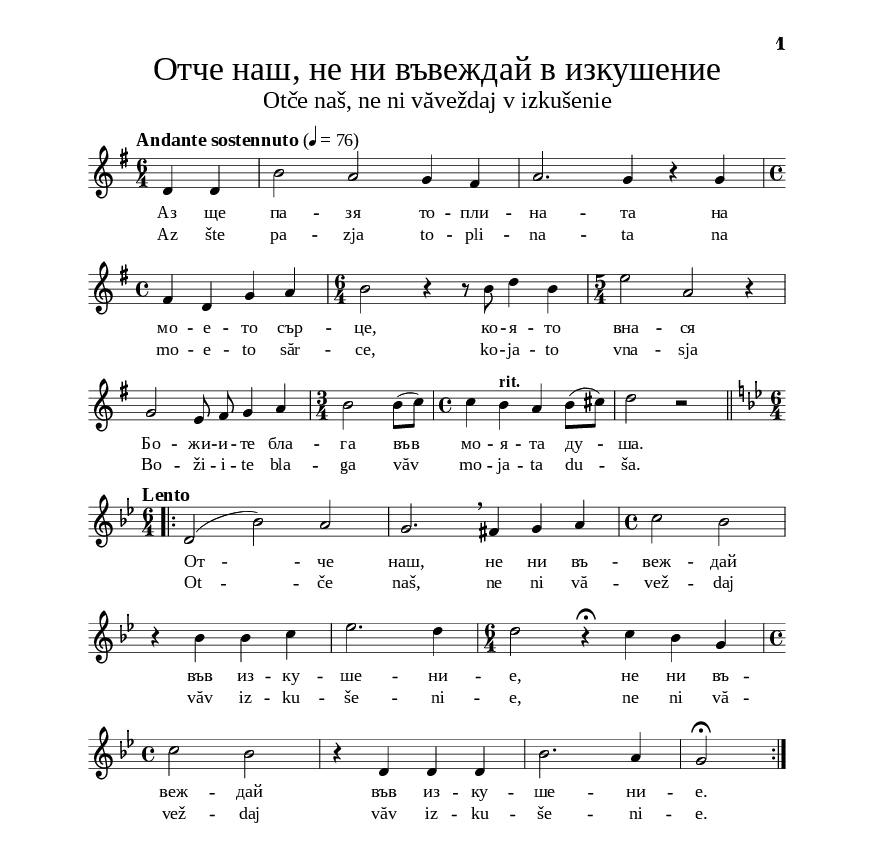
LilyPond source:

\version "2.24.3"

% include paper part and global functions
\include "include/globals.ily"

\bookpart {
  \label #'ref216
  \tocItem \markup "Отче наш, не ни ... – Otče naš, ne ni ... "
  \include "include/bookpart-paper.ily"
  \score {
    \include "include/score-layout.ily"

    \new Voice \absolute {
      \clef treble
      \key g \major
      \time 6/4
      \tempoFunc "Andante sostennuto" 4 "76"
      \autoBeamOff

      \partial 2
      d'4  d'4 | % 2
      b'2  a'2  g'4  fis'4 | % 3
      a'2.  g'4 r4  g'4 \break | % 4
      \time 4/4  | % 4
      fis'4  d'4  g'4  a'4 | % 5
      \time 6/4  | % 5
      b'2 r4 r8 b'8 d''4 b'4 | % 6
      \time 5/4  | % 6
      e''2  a'2 r4 \break | % 7
      g'2  e'8  fis'8  g'4  a'4 | % 8
      \time 3/4  | % 8
      b'2 b'8 ( [ c''8 ) ] | % 9
      \time 4/4  | % 9
      c''4 b'4 ^\markup{ \bold {rit.} }  a'4
      b'8 ( [ cis''8 ) ]  |
      d''2 r2   \bar ".|:-||"
      | % 11
      \key g \minor \time 6/4 \break | % 11
      \tempo "Lento" d'2 ( bes'2 )
      a'2 | % 12
      g'2.  \breathe fis'4  g'4  a'4
      | % 13
      \time 4/4  | % 13
      c''2 bes'2 \break | % 14
      r4 bes'4 bes'4 c''4 | % 15
      es''2. d''4 | % 16
      \time 6/4  | % 16
      d''2 r4 ^\fermata c''4 bes'4
      g'4 \break | % 17
      \time 4/4  | % 17
      c''2 bes'2 | % 18
      r4  d'4  d'4  d'4 | % 19
      bes'2.  a'4 |
      g'2 \fermata  \bar ":|."

    }

    \addlyrics {
      Аз ще па -- зя то -- пли -- на --
      та на мо -- е -- то сър -- це, ко --
      я -- то вна -- ся Бо -- жи -- и -- те
      бла -- га във  мо -- я -- та ду
      -- ша. От -- че наш, не ни
      въ -- веж -- дай във из -- ку -- ше
      -- ни -- е, не ни въ -- веж -- дай
      във из -- ку -- ше -- ни -- е.}
      \addlyrics {
        Az šte pa -- zja to -- pli -- na --
        ta na mo -- e -- to săr -- ce, ko --
        ja -- to vna -- sja Bo -- ži -- i -- te
        bla -- ga văv  mo -- ja -- ta du
        -- ša. Ot -- če naš, ne ni
        vă -- vež -- daj văv iz -- ku -- še
        -- ni -- e, ne ni vă -- vež -- daj
        văv iz -- ku -- še -- ni -- e.}

        \header {
          title = \titleFunc "Отче наш, не ни въвеждай в изкушение" "Otče naš, ne ni văveždaj v izkušenie"
        }

        \midi{}

      } % score

      \pageBreak

      \version "2.24.3"

\markup \fill-line { \fontsize #deTitleFontSize "Vater unser, führe uns nicht in Versuchung" }
\markup \null
\markup \null
\markup \fontsize #deCoupletFontSize {
  \hspace #10
  \override #`(baseline-skip . ,deCoupletBaselineSkip)

  \column {


 \line { " "Ich werde die Wärme meines Herzens bewahren,}

 \line { " "die die göttlichen Güter in meine Seele bringt.}

 \line { " "Herr, führe uns nicht in Versuchung,}

 \line { " "führe uns nicht in Versuchung.}


  }
}


    } % bookpart

    % Più mosso
    %
